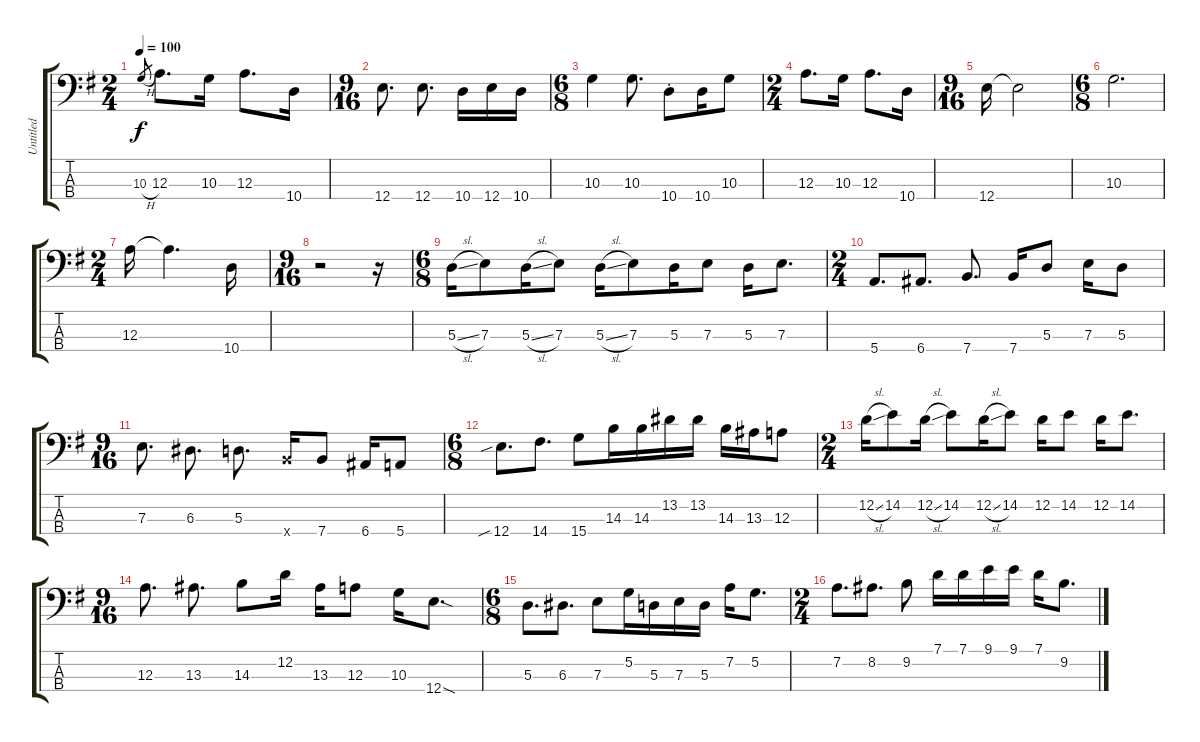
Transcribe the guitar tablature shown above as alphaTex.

\track ("Untitled" "Untitled") {instrument electricbassfinger}
\staff {score tabs}
\tuning (G2 D2 A1 E1) {hide}
\ts (2 4)
\tempo 100
\clef f4
\ks g
10.3{h}.8{gr dy f} 12.3.8{d} 10.3.16 12.3.8{d} 10.4.16 |
\ts (9 16)
12.4.8{d} 12.4.8{d} 10.4.16 12.4.16 10.4.16 |
\ts (6 8)
10.3.4 10.3.8{d} 10.4{st}.8 10.4.16 10.3.8 |
\ts (2 4)
12.3.8{d} 10.3.16 12.3.8{d} 10.4.16 |
\ts (9 16)
12.4.16 12.4{t}.2 |
\ts (6 8)
10.3.2{d} |
\ts (2 4)
12.3.16 12.3{t}.4{d} 10.4.16 |
\ts (9 16)
r.2 r.16 |
\ts (6 8)
5.3{sl}.16 7.3.8 5.3{sl}.16 7.3.8 5.3{sl}.16 7.3.8 5.3.16 7.3.8 5.3.16 7.3.8{d} |
\ts (2 4)
5.4.8{d} 6.4.8{d} 7.4.8{d} 7.4.16 5.3.8 7.3.16 5.3.8 |
\ts (9 16)
7.3.8{d} 6.3.8{d} 5.3.8{d} 7.4{x}.16 7.4.8 6.4.16 5.4.8 |
\ts (6 8)
12.4{sib}.8{d} 14.4.8{d} 15.4.8 14.3.16 14.3.16 13.2.16 13.2.16 14.3.16 13.3.16 12.3.8 |
\ts (2 4)
12.2{sl}.16 14.2.8 12.2{sl}.16 14.2.8 12.2{sl}.16 14.2.8 12.2.16 14.2.8 12.2.16 14.2.8{d} |
\ts (9 16)
12.3.8{d} 13.3.8{d} 14.3.8 12.2.16 13.3.16 12.3.8 10.3.16 12.4{sod}.8{d} |
\ts (6 8)
5.3.8{d} 6.3.8{d} 7.3.8 5.2.16 5.3.16 7.3.16 5.3.16 7.2.16 5.2.8{d} |
\ts (2 4)
7.2.8{d} 8.2.8{d} 9.2.8 7.1.16 7.1.16 9.1.16 9.1.16 7.1.16 9.2.8{d}
